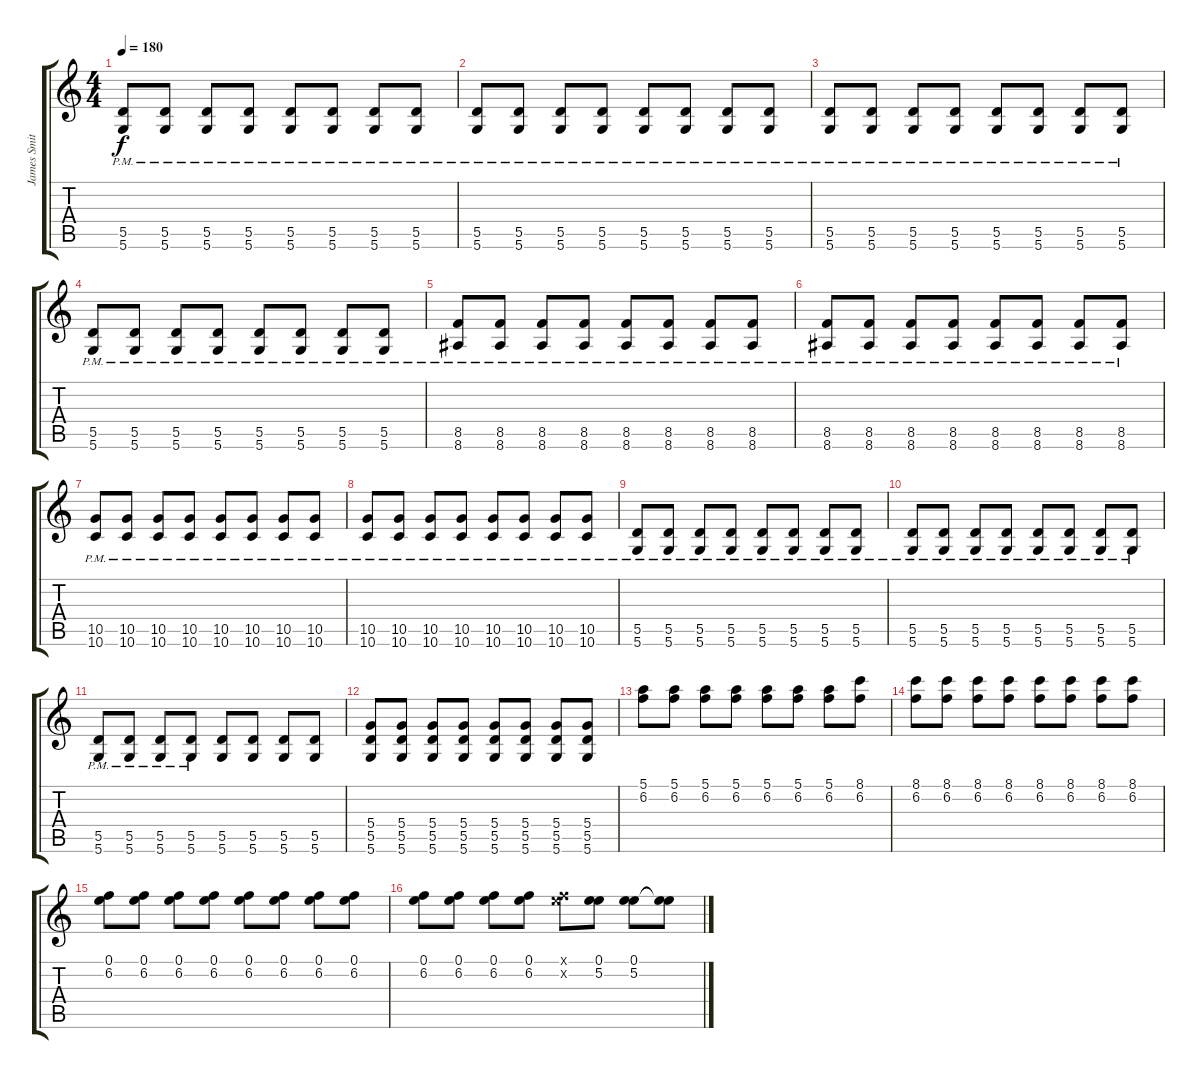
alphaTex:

\track ("James Smith" "James Smit") {instrument distortionguitar}
\staff {score tabs}
\tuning (E4 B3 G3 D3 A2 D2) {hide}
\ts (4 4)
\tempo 180
\clef g2
\ks c
(5.5{pm} 5.6{pm}).8{dy f} (5.5{pm} 5.6{pm}).8 (5.5{pm} 5.6{pm}).8 (5.5{pm} 5.6{pm}).8 (5.5{pm} 5.6{pm}).8 (5.5{pm} 5.6{pm}).8 (5.5{pm} 5.6{pm}).8 (5.5{pm} 5.6{pm}).8 |
(5.5{pm} 5.6{pm}).8 (5.5{pm} 5.6{pm}).8 (5.5{pm} 5.6{pm}).8 (5.5{pm} 5.6{pm}).8 (5.5{pm} 5.6{pm}).8 (5.5{pm} 5.6{pm}).8 (5.5{pm} 5.6{pm}).8 (5.5{pm} 5.6{pm}).8 |
(5.5{pm} 5.6{pm}).8 (5.5{pm} 5.6{pm}).8 (5.5{pm} 5.6{pm}).8 (5.5{pm} 5.6{pm}).8 (5.5{pm} 5.6{pm}).8 (5.5{pm} 5.6{pm}).8 (5.5{pm} 5.6{pm}).8 (5.5{pm} 5.6{pm}).8 |
(5.5{pm} 5.6{pm}).8 (5.5{pm} 5.6{pm}).8 (5.5{pm} 5.6{pm}).8 (5.5{pm} 5.6{pm}).8 (5.5{pm} 5.6{pm}).8 (5.5{pm} 5.6{pm}).8 (5.5{pm} 5.6{pm}).8 (5.5{pm} 5.6{pm}).8 |
(8.5{pm} 8.6{pm}).8 (8.5{pm} 8.6{pm}).8 (8.5{pm} 8.6{pm}).8 (8.5{pm} 8.6{pm}).8 (8.5{pm} 8.6{pm}).8 (8.5{pm} 8.6{pm}).8 (8.5{pm} 8.6{pm}).8 (8.5{pm} 8.6{pm}).8 |
(8.5{pm} 8.6{pm}).8 (8.5{pm} 8.6{pm}).8 (8.5{pm} 8.6{pm}).8 (8.5{pm} 8.6{pm}).8 (8.5{pm} 8.6{pm}).8 (8.5{pm} 8.6{pm}).8 (8.5{pm} 8.6{pm}).8 (8.5{pm} 8.6{pm}).8 |
(10.5{pm} 10.6{pm}).8 (10.5{pm} 10.6{pm}).8 (10.5{pm} 10.6{pm}).8 (10.5{pm} 10.6{pm}).8 (10.5{pm} 10.6{pm}).8 (10.5{pm} 10.6{pm}).8 (10.5{pm} 10.6{pm}).8 (10.5{pm} 10.6{pm}).8 |
(10.5{pm} 10.6{pm}).8 (10.5{pm} 10.6{pm}).8 (10.5{pm} 10.6{pm}).8 (10.5{pm} 10.6{pm}).8 (10.5{pm} 10.6{pm}).8 (10.5{pm} 10.6{pm}).8 (10.5{pm} 10.6{pm}).8 (10.5{pm} 10.6{pm}).8 |
(5.5{pm} 5.6{pm}).8 (5.5{pm} 5.6{pm}).8 (5.5{pm} 5.6{pm}).8 (5.5{pm} 5.6{pm}).8 (5.5{pm} 5.6{pm}).8 (5.5{pm} 5.6{pm}).8 (5.5{pm} 5.6{pm}).8 (5.5{pm} 5.6{pm}).8 |
(5.5{pm} 5.6{pm}).8 (5.5{pm} 5.6{pm}).8 (5.5{pm} 5.6{pm}).8 (5.5{pm} 5.6{pm}).8 (5.5{pm} 5.6{pm}).8 (5.5{pm} 5.6{pm}).8 (5.5{pm} 5.6{pm}).8 (5.5{pm} 5.6{pm}).8 |
(5.5{pm} 5.6{pm}).8 (5.5{pm} 5.6{pm}).8 (5.5 5.6{pm}).8 (5.5 5.6{pm}).8 (5.5 5.6).8 (5.5 5.6).8 (5.5 5.6).8 (5.5 5.6).8 |
(5.4 5.5 5.6).8 (5.4 5.5 5.6).8 (5.4 5.5 5.6).8 (5.4 5.5 5.6).8 (5.4 5.5 5.6).8 (5.4 5.5 5.6).8 (5.4 5.5 5.6).8 (5.4 5.5 5.6).8 |
(5.1 6.2).8{volume 6 instrument distortionguitar} (5.1 6.2).8 (5.1 6.2).8 (5.1 6.2).8 (5.1 6.2).8 (5.1 6.2).8 (5.1 6.2).8 (8.1 6.2).8 |
(8.1 6.2).8 (8.1 6.2).8 (8.1 6.2).8 (8.1 6.2).8 (8.1 6.2).8 (8.1 6.2).8 (8.1 6.2).8 (8.1 6.2).8 |
(0.1 6.2).8 (0.1 6.2).8 (0.1 6.2).8 (0.1 6.2).8 (0.1 6.2).8 (0.1 6.2).8 (0.1 6.2).8 (0.1 6.2).8 |
(0.1 6.2).8 (0.1 6.2).8 (0.1 6.2).8 (0.1 6.2).8 (0.1{x} 6.2{x}).8 (0.1 5.2).8 (0.1 5.2).8 (0.1{t} 5.2{t}).8
